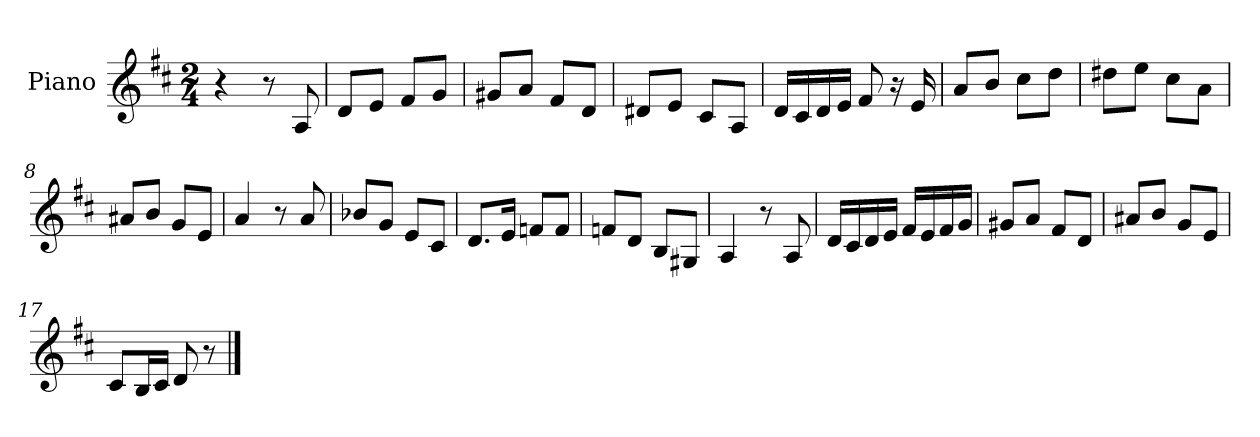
**kern
*part1
*staff1
*I"Piano
*I'Pno
*clefG2
*k[f#c#]
*M2/4
=1
4r
8r
8A/
=2
8d/L
8e/J
8f#/L
8g/J
=3
8g#X/L
8a/J
8f#/L
8d/J
=4
8d#X/L
8e/J
8c#/L
8A/J
=5
16d/LL
16c#/
16d/
16e/JJ
8f#/
16r
16e/
=6
8a/L
8b/J
8cc#\L
8dd\J
=7
8dd#X\L
8ee\J
8cc#\L
8a\J
=8
8a#X/L
8b/J
8g/L
8e/J
=9
4a/
8r
8a/
=10
8b-X/L
8g/J
8e/L
8c#/J
=11
8.d/L
16e/Jk
8fn/L
8f/J
=12
8fn/L
8d/J
8B/L
8G#X/J
=13
4A/
8r
8A/
=14
16d/LL
16c#/
16d/
16e/JJ
16f#/LL
16e/
16f#/
16g/JJ
=15
8g#X/L
8a/J
8f#/L
8d/J
=16
8a#X/L
8b/J
8g/L
8e/J
=17
8c#/L
16B/L
16c#/JJ
8d/
8r
==
*-
